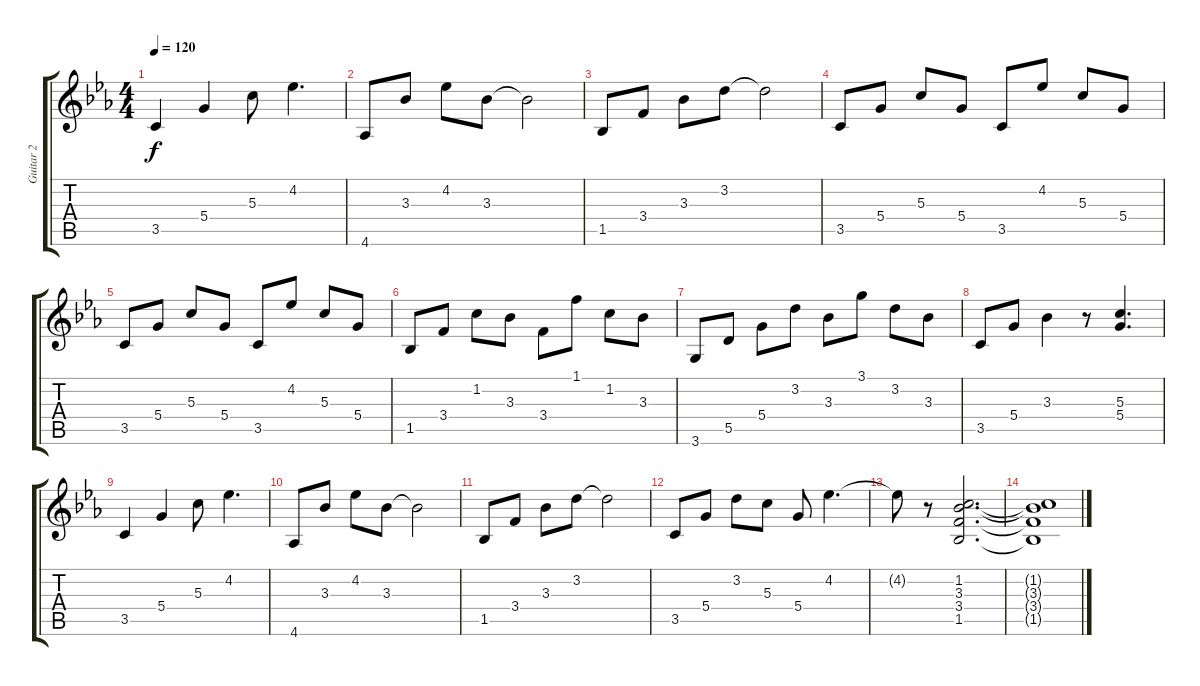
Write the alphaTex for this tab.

\track ("Guitar 2" "Guitar 2") {instrument acousticguitarnylon}
\staff {score tabs}
\tuning (E4 B3 G3 D3 A2 E2) {hide}
\ts (4 4)
\tempo 120
\clef g2
\ks eb
3.5.4{dy f} 5.4.4 5.3.8 4.2.4{d} |
4.6.8 3.3.8 4.2.8 3.3.8 3.3{t}.2 |
1.5.8 3.4.8 3.3.8 3.2.8 3.2{t}.2 |
3.5.8 5.4.8 5.3.8 5.4.8 3.5.8 4.2.8 5.3.8 5.4.8 |
3.5.8 5.4.8 5.3.8 5.4.8 3.5.8 4.2.8 5.3.8 5.4.8 |
1.5.8 3.4.8 1.2.8 3.3.8 3.4.8 1.1.8 1.2.8 3.3.8 |
3.6.8 5.5.8 5.4.8 3.2.8 3.3.8 3.1.8 3.2.8 3.3.8 |
3.5.8 5.4.8 3.3.4 r.8 (5.3 5.4).4{d} |
3.5.4 5.4.4 5.3.8 4.2.4{d} |
4.6.8 3.3.8 4.2.8 3.3.8 3.3{t}.2 |
1.5.8 3.4.8 3.3.8 3.2.8 3.2{t}.2 |
3.5.8 5.4.8 3.2.8 5.3.8 5.4.8 4.2.4{d} |
4.2{t}.8 r.8 (1.2 3.3 3.4 1.5).2{d} |
(1.2{t} 3.3{t} 3.4{t} 1.5{t}).1
